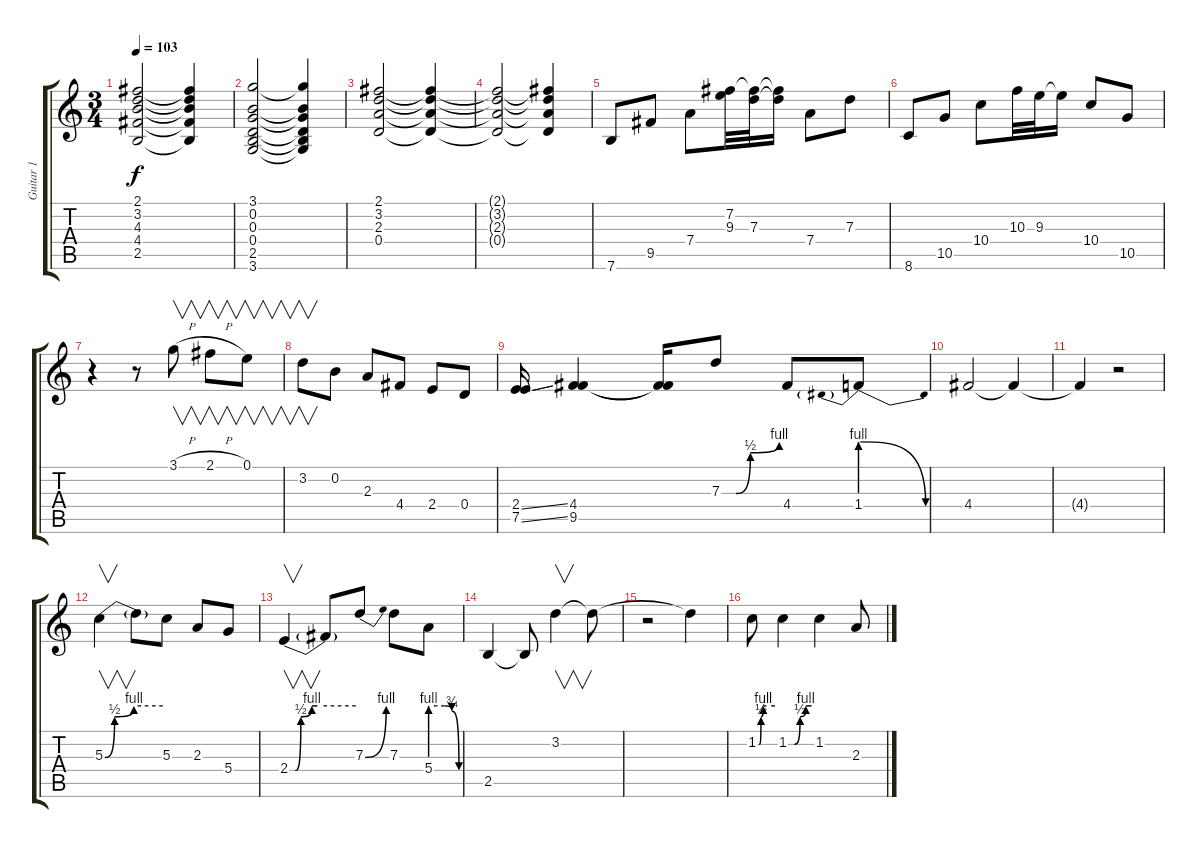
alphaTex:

\track ("Guitar 1" "Guitar 1") {instrument overdrivenguitar}
\staff {score tabs}
\tuning (E4 B3 G3 D3 A2 E2) {hide}
\ts (3 4)
\tempo 103
\clef g2
\ks c
(2.1 3.2 4.3 4.4 2.5).2{dy f} (2.1{t} 3.2{t} 4.3{t} 4.4{t} 2.5{t}).4 |
(3.1 0.2 0.3 0.4 2.5 3.6).2 (3.1{t} 0.2{t} 0.3{t} 0.4{t} 2.5{t} 3.6{t}).4 |
(2.1 3.2 2.3 0.4).2 (2.1{t} 3.2{t} 2.3{t} 0.4{t}).4 |
(2.1{t} 3.2{t} 2.3{t} 0.4{t}).2 (2.1{t} 3.2{t} 2.3{t} 0.4{t}).4 |
7.6.8 9.5.8 7.4.8 (7.2 9.3).32 (7.2{t} 7.3).32 (7.2{t} 7.3{t}).16 7.4.8 7.3.8 |
8.6.8 10.5.8 10.4.8 10.3.32 9.3.32 9.3{t}.16 10.4.8 10.5.8 |
r.4 r.8 3.1{h}.8{v} 2.1{h}.8{v} 0.1.8{v} |
3.2.8{v} 0.2.8 2.3.8 4.4.8 2.4.8 0.4.8 |
(2.4{ss} 7.5{ss}).16 (4.4 9.5).4 (4.4{t} 9.5{t}).16 7.3{be (custom 0 0 15 0 30 2 60 4)}.8 4.4.8 1.4{be (prebendrelease 0 4 60 0)}.8 |
4.4.2 4.4{t}.4 |
4.4{t}.4 r.2 |
5.3{be (custom 0 0 10 2 30 4 45 4 60 4)}.4{v} 5.3{t}.8 5.3.8 2.3.8 5.4.8 |
2.4{be (custom 0 0 5 0 10 2 20 4 25 4 60 4)}.4{v} 2.4{t}.8 7.3{be (bend 0 0 60 4)}.8 7.3.8 5.4{be (custom 0 4 30 4 45 3 60 0)}.8 |
2.5.4 2.5{t}.8 3.2.4{v} 3.2{t}.8 |
r.2 3.2{t}.4 |
1.2{be (custom 0 0 5 0 11 2 19 4 30 4 60 4)}.8 1.2{be (custom 0 0 15 0 30 2 45 4 60 4)}.4 1.2.4 2.3.8
